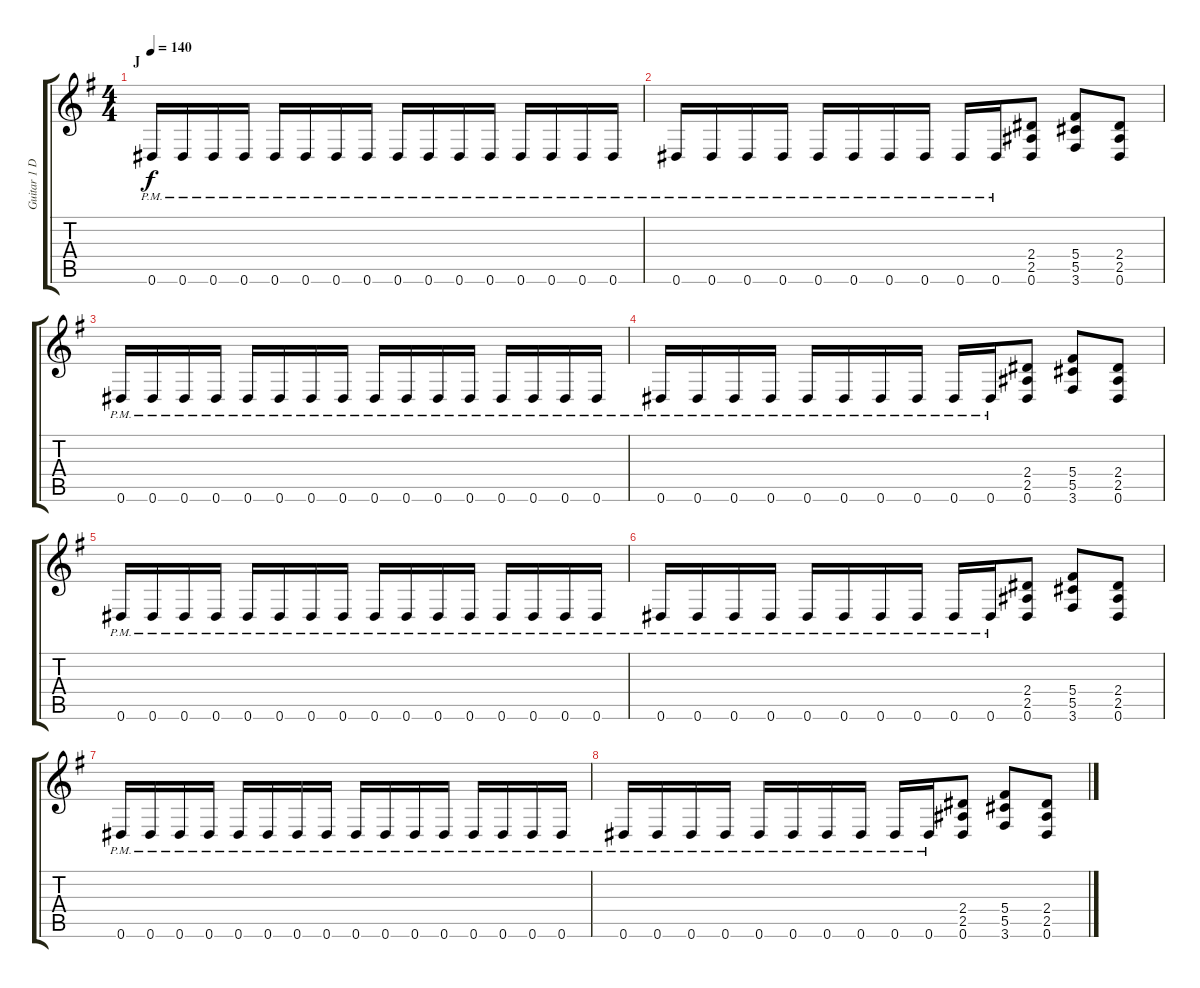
\track ("Guitar 1 Doubled" "Guitar 1 D") {instrument overdrivenguitar}
\staff {score tabs}
\tuning (Eb4 Bb3 Gb3 Db3 Ab2 Eb2) {hide}
\ts (4 4)
\section ("" "J")
\tempo 140
\clef g2
\ks g
0.6{pm}.16{dy f} 0.6{pm}.16 0.6{pm}.16 0.6{pm}.16 0.6{pm}.16 0.6{pm}.16 0.6{pm}.16 0.6{pm}.16 0.6{pm}.16 0.6{pm}.16 0.6{pm}.16 0.6{pm}.16 0.6{pm}.16 0.6{pm}.16 0.6{pm}.16 0.6{pm}.16 |
0.6{pm}.16 0.6{pm}.16 0.6{pm}.16 0.6{pm}.16 0.6{pm}.16 0.6{pm}.16 0.6{pm}.16 0.6{pm}.16 0.6{pm}.16 0.6{pm}.16 (2.4 2.5 0.6).8 (5.4 5.5 3.6).8 (2.4 2.5 0.6).8 |
0.6{pm}.16 0.6{pm}.16 0.6{pm}.16 0.6{pm}.16 0.6{pm}.16 0.6{pm}.16 0.6{pm}.16 0.6{pm}.16 0.6{pm}.16 0.6{pm}.16 0.6{pm}.16 0.6{pm}.16 0.6{pm}.16 0.6{pm}.16 0.6{pm}.16 0.6{pm}.16 |
0.6{pm}.16 0.6{pm}.16 0.6{pm}.16 0.6{pm}.16 0.6{pm}.16 0.6{pm}.16 0.6{pm}.16 0.6{pm}.16 0.6{pm}.16 0.6{pm}.16 (2.4 2.5 0.6).8 (5.4 5.5 3.6).8 (2.4 2.5 0.6).8 |
0.6{pm}.16 0.6{pm}.16 0.6{pm}.16 0.6{pm}.16 0.6{pm}.16 0.6{pm}.16 0.6{pm}.16 0.6{pm}.16 0.6{pm}.16 0.6{pm}.16 0.6{pm}.16 0.6{pm}.16 0.6{pm}.16 0.6{pm}.16 0.6{pm}.16 0.6{pm}.16 |
0.6{pm}.16 0.6{pm}.16 0.6{pm}.16 0.6{pm}.16 0.6{pm}.16 0.6{pm}.16 0.6{pm}.16 0.6{pm}.16 0.6{pm}.16 0.6{pm}.16 (2.4 2.5 0.6).8 (5.4 5.5 3.6).8 (2.4 2.5 0.6).8 |
0.6{pm}.16 0.6{pm}.16 0.6{pm}.16 0.6{pm}.16 0.6{pm}.16 0.6{pm}.16 0.6{pm}.16 0.6{pm}.16 0.6{pm}.16 0.6{pm}.16 0.6{pm}.16 0.6{pm}.16 0.6{pm}.16 0.6{pm}.16 0.6{pm}.16 0.6{pm}.16 |
0.6{pm}.16 0.6{pm}.16 0.6{pm}.16 0.6{pm}.16 0.6{pm}.16 0.6{pm}.16 0.6{pm}.16 0.6{pm}.16 0.6{pm}.16 0.6{pm}.16 (2.4 2.5 0.6).8 (5.4 5.5 3.6).8 (2.4 2.5 0.6).8
